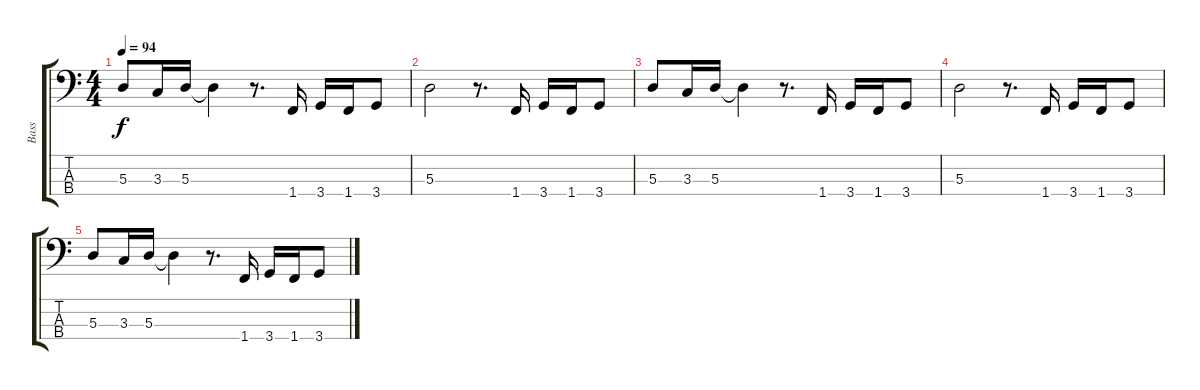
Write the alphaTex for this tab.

\track ("Bass" "Bass") {instrument electricbassfinger}
\staff {score tabs}
\tuning (G2 D2 A1 E1) {hide}
\ts (4 4)
\tempo 94
\clef f4
\ks c
5.3.8{dy f} 3.3.16 5.3.16 5.3{t}.4 r.8{d} 1.4.16 3.4.16 1.4.16 3.4.8 |
5.3.2 r.8{d} 1.4.16 3.4.16 1.4.16 3.4.8 |
5.3.8 3.3.16 5.3.16 5.3{t}.4 r.8{d} 1.4.16 3.4.16 1.4.16 3.4.8 |
5.3.2 r.8{d} 1.4.16 3.4.16 1.4.16 3.4.8 |
5.3.8 3.3.16 5.3.16 5.3{t}.4 r.8{d} 1.4.16 3.4.16 1.4.16 3.4.8
